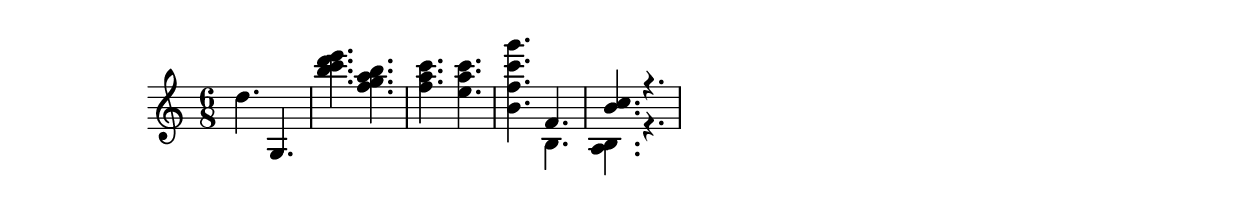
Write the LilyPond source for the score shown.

\version "2.7.32" \header{


    texidoc=" Noteheads can have dots, and rests too.  
    Augmentation dots should never be printed on a staff line,
but rather be shifted vertically. They should go up, but in case of
multiple parts, the down stems have down shifted dots.  In case of
chords, all dots should be in a column.  The dots follow the shift
of rests when avoiding collisions.

The priorities to print the dots are (ranked in importance):

@itemize @bullet
@item keeping dots off staff lines,
@item keeping dots close to their  note heads,
@item moving dots in the direction specified by the voice,
@item moving dots up.
@end itemize

"
}



\context Voice \relative c'' {
  \time 6/8
  d4. g,,
  \stemDown
  <b'' c d e>4.  <f g a b>
  <f a c> <e a c> <b f' c' g'>
  
  
  <<
    { f  <b c> r4.  }\\
    { b, <a b> r4. }
  >>
  
  
}

